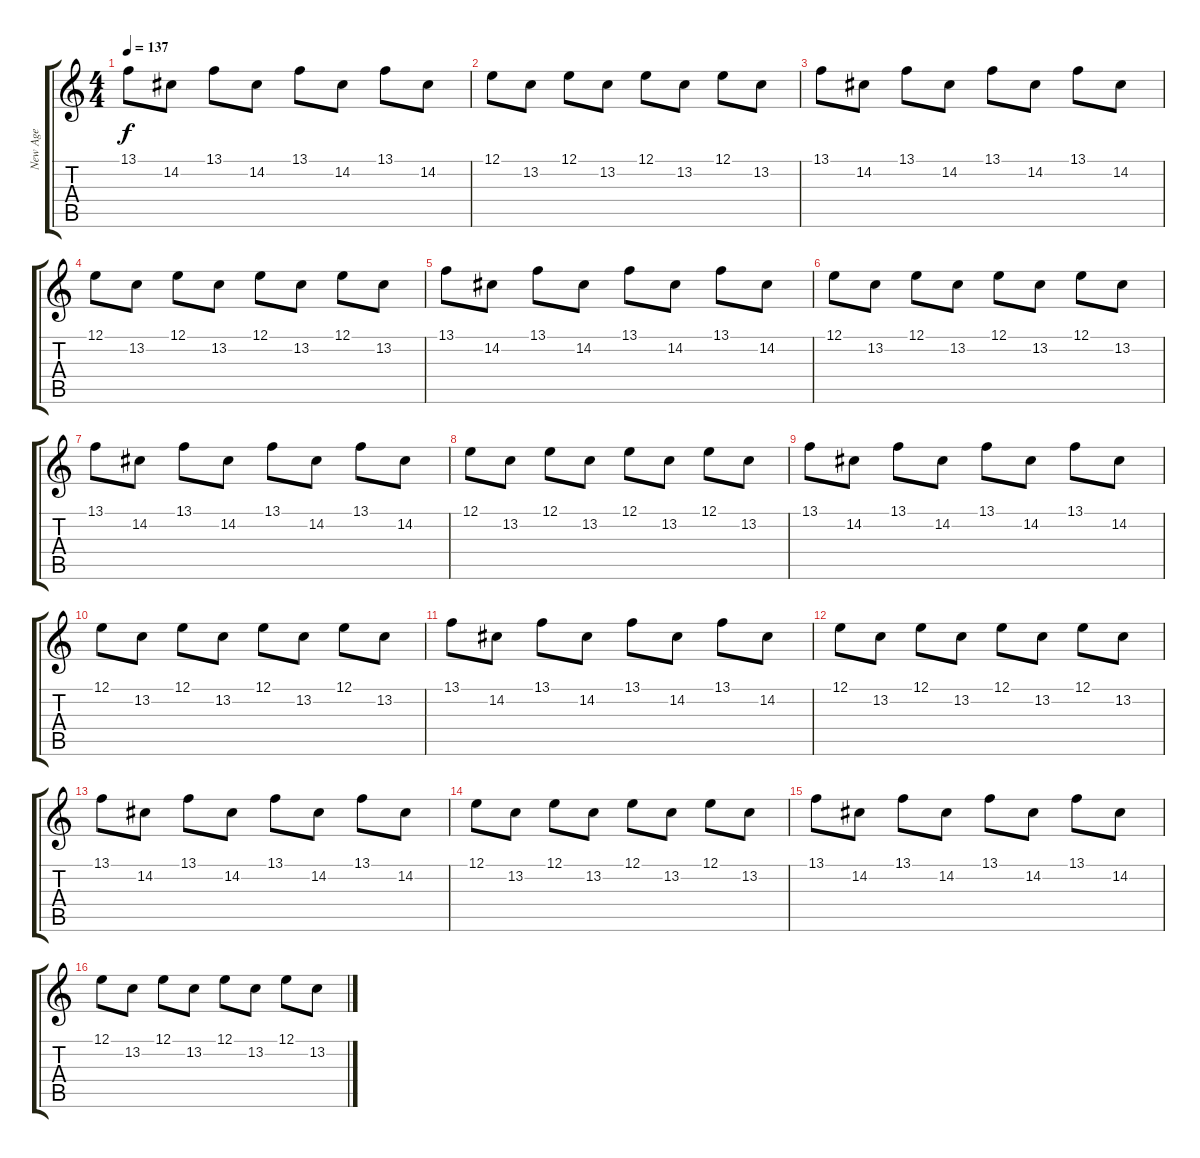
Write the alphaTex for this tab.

\track ("New Age" "New Age") {instrument pad1newage}
\staff {score tabs}
\tuning (E4 B3 G3 D3 A2 E2) {hide}
\ts (4 4)
\tempo 137
\clef g2
\ks c
13.1.8{dy f} 14.2.8 13.1.8 14.2.8 13.1.8 14.2.8 13.1.8 14.2.8 |
12.1.8 13.2.8 12.1.8 13.2.8 12.1.8 13.2.8 12.1.8 13.2.8 |
13.1.8 14.2.8 13.1.8 14.2.8 13.1.8 14.2.8 13.1.8 14.2.8 |
12.1.8 13.2.8 12.1.8 13.2.8 12.1.8 13.2.8 12.1.8 13.2.8 |
13.1.8 14.2.8 13.1.8 14.2.8 13.1.8 14.2.8 13.1.8 14.2.8 |
12.1.8 13.2.8 12.1.8 13.2.8 12.1.8 13.2.8 12.1.8 13.2.8 |
13.1.8 14.2.8 13.1.8 14.2.8 13.1.8 14.2.8 13.1.8 14.2.8 |
12.1.8 13.2.8 12.1.8 13.2.8 12.1.8 13.2.8 12.1.8 13.2.8 |
13.1.8 14.2.8 13.1.8 14.2.8 13.1.8 14.2.8 13.1.8 14.2.8 |
12.1.8 13.2.8 12.1.8 13.2.8 12.1.8 13.2.8 12.1.8 13.2.8 |
13.1.8 14.2.8 13.1.8 14.2.8 13.1.8 14.2.8 13.1.8 14.2.8 |
12.1.8 13.2.8 12.1.8 13.2.8 12.1.8 13.2.8 12.1.8 13.2.8 |
13.1.8 14.2.8 13.1.8 14.2.8 13.1.8 14.2.8 13.1.8 14.2.8 |
12.1.8 13.2.8 12.1.8 13.2.8 12.1.8 13.2.8 12.1.8 13.2.8 |
13.1.8 14.2.8 13.1.8 14.2.8 13.1.8 14.2.8 13.1.8 14.2.8 |
12.1.8 13.2.8 12.1.8 13.2.8 12.1.8 13.2.8 12.1.8 13.2.8
